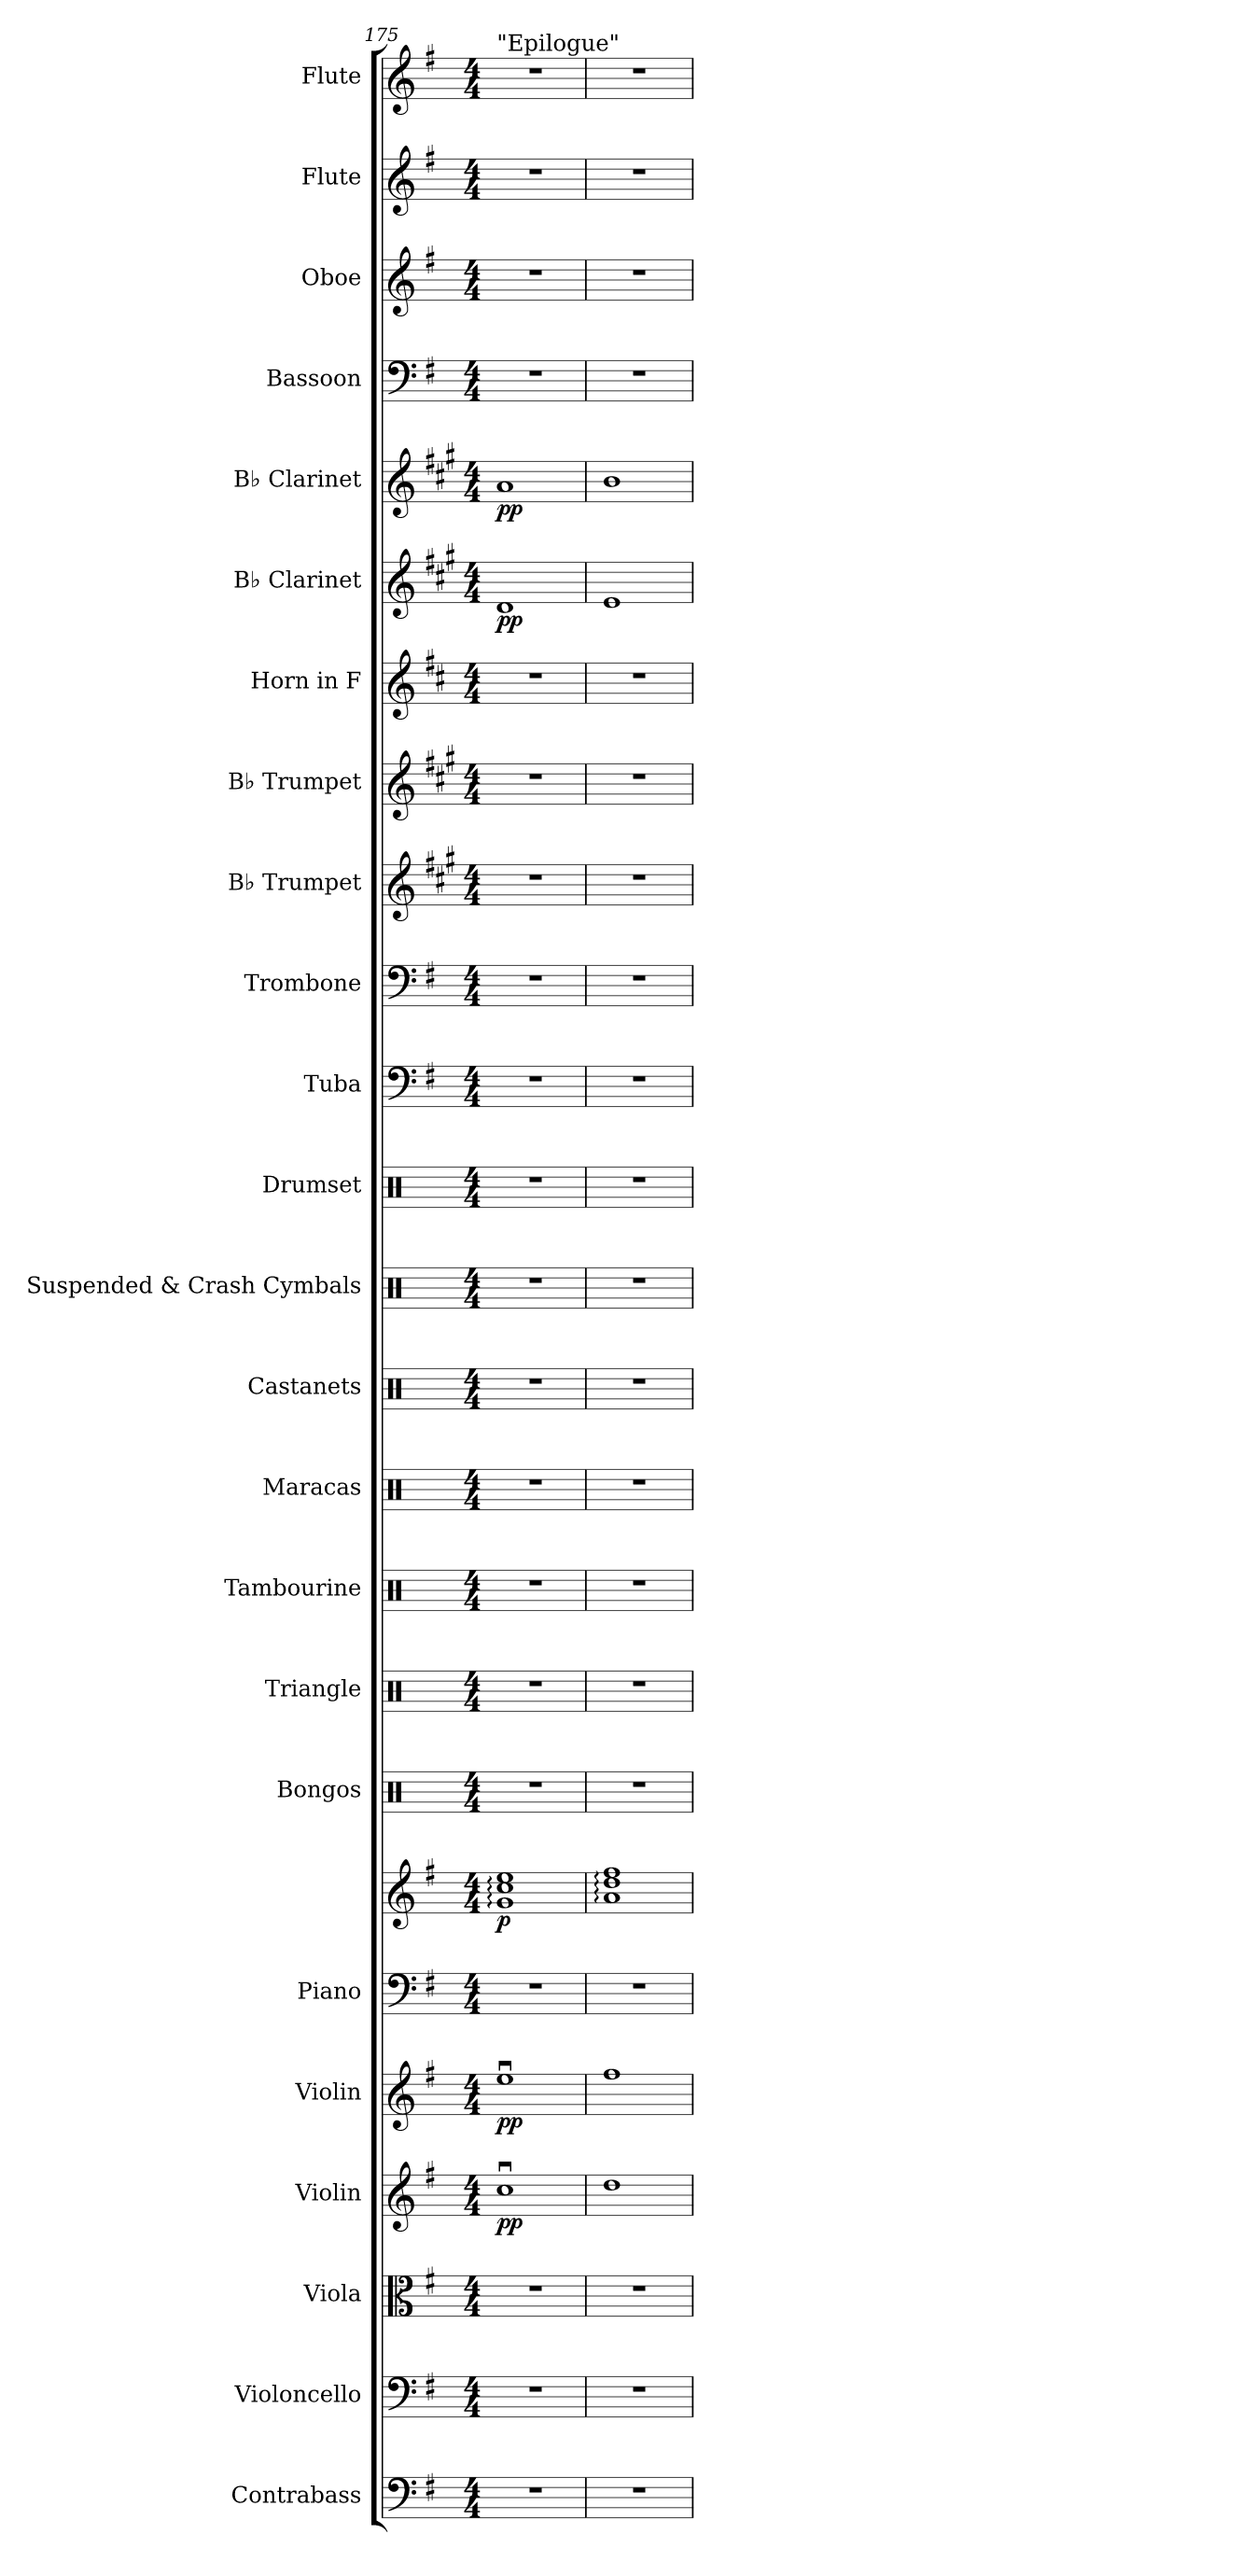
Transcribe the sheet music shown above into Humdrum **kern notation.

**kern	**kern	**kern	**kern	**dynam	**kern	**dynam	**kern	**kern	**dynam	**kern	**kern	**kern	**kern	**kern	**kern	**kern	**kern	**kern	**kern	**kern	**kern	**kern	**dynam	**kern	**dynam	**kern	**kern	**kern	**kern
*part24	*part23	*part22	*part21	*part21	*part20	*part20	*part19	*part19	*part19	*part18	*part17	*part16	*part15	*part14	*part13	*part12	*part11	*part10	*part9	*part8	*part7	*part6	*part6	*part5	*part5	*part4	*part3	*part2	*part1
*staff25	*staff24	*staff23	*staff22	*staff22	*staff21	*staff21	*staff20	*staff19	*staff19/20	*staff18	*staff17	*staff16	*staff15	*staff14	*staff13	*staff12	*staff11	*staff10	*staff9	*staff8	*staff7	*staff6	*staff6	*staff5	*staff5	*staff4	*staff3	*staff2	*staff1
*I"Contrabass	*I"Violoncello	*I"Viola	*I"Violin	*	*I"Violin	*	*I"Piano	*	*	*I"Bongos	*I"Triangle	*I"Tambourine	*I"Maracas	*I"Castanets	*I"Suspended &amp; Crash Cymbals	*I"Drumset	*I"Tuba	*I"Trombone	*I"B♭ Trumpet	*I"B♭ Trumpet	*I"Horn in F	*I"B♭ Clarinet	*	*I"B♭ Clarinet	*	*I"Bassoon	*I"Oboe	*I"Flute	*I"Flute
*I'Cb.	*I'Vc.	*I'Vla.	*I'Vln.	*	*I'Vln.	*	*I'Pno.	*	*	*I'Bon.	*I'Trgl.	*I'Tamb.	*I'Mrcs.	*I'Cst.	*I'Cym.	*I'D. Set	*I'Tba.	*I'Tbn.	*I'B♭ Tpt.	*I'B♭ Tpt.	*	*I'B♭ Cl.	*	*I'B♭ Cl.	*	*I'Bsn.	*I'Ob.	*I'Fl.	*I'Fl.
*clefF4	*clefF4	*clefC3	*clefG2	*	*clefG2	*	*clefF4	*clefG2	*	*clefX	*clefX	*clefX	*clefX	*clefX	*clefX	*clefX	*clefF4	*clefF4	*clefG2	*clefG2	*clefG2	*clefG2	*	*clefG2	*	*clefF4	*clefG2	*clefG2	*clefG2
*ITrd7c12	*	*	*	*	*	*	*	*	*	*	*	*	*	*	*	*	*	*	*ITrd1c2	*ITrd1c2	*ITrd4c7	*ITrd1c2	*	*ITrd1c2	*	*	*	*	*
*k[f#]	*k[f#]	*k[f#]	*k[f#]	*	*k[f#]	*	*k[f#]	*k[f#]	*	*k[]	*k[]	*k[]	*k[]	*k[]	*k[]	*k[]	*k[f#]	*k[f#]	*k[f#]	*k[f#]	*k[f#]	*k[f#]	*	*k[f#]	*	*k[f#]	*k[f#]	*k[f#]	*k[f#]
*M4/4	*M4/4	*M4/4	*M4/4	*	*M4/4	*	*M4/4	*M4/4	*	*M4/4	*M4/4	*M4/4	*M4/4	*M4/4	*M4/4	*M4/4	*M4/4	*M4/4	*M4/4	*M4/4	*M4/4	*M4/4	*	*M4/4	*	*M4/4	*M4/4	*M4/4	*M4/4
*MM68	*MM68	*MM68	*MM68	*	*MM68	*	*MM68	*MM68	*	*MM68	*MM68	*MM68	*MM68	*MM68	*MM68	*MM68	*MM68	*MM68	*MM68	*MM68	*MM68	*MM68	*	*MM68	*	*MM68	*MM68	*MM68	*MM68
=175	=175	=175	=175	=175	=175	=175	=175	=175	=175	=175	=175	=175	=175	=175	=175	=175	=175	=175	=175	=175	=175	=175	=175	=175	=175	=175	=175	=175	=175
!	!	!	!	!	!	!	!	!	!	!	!	!	!	!	!	!	!	!	!	!	!	!	!	!	!	!	!	!	!LO:TX:a:t="Epilogue"
!	!	!	!	!LO:DY:b	!	!LO:DY:b	!	!	!LO:DY:b	!	!	!	!	!	!	!	!	!	!	!	!	!	!LO:DY:b	!	!LO:DY:b	!	!	!	!
1r	1r	1r	1ccu	pp	1eeu	pp	1r	1g: 1cc: 1ee:	p	1r	1r	1r	1r	1r	1r	1r	1r	1r	1r	1r	1r	1c	pp	1g	pp	1r	1r	1r	1r
=176	=176	=176	=176	=176	=176	=176	=176	=176	=176	=176	=176	=176	=176	=176	=176	=176	=176	=176	=176	=176	=176	=176	=176	=176	=176	=176	=176	=176	=176
1r	1r	1r	1dd	.	1ff#	.	1r	1a: 1dd: 1ff#:	.	1r	1r	1r	1r	1r	1r	1r	1r	1r	1r	1r	1r	1d	.	1a	.	1r	1r	1r	1r
=	=	=	=	=	=	=	=	=	=	=	=	=	=	=	=	=	=	=	=	=	=	=	=	=	=	=	=	=	=
*-	*-	*-	*-	*-	*-	*-	*-	*-	*-	*-	*-	*-	*-	*-	*-	*-	*-	*-	*-	*-	*-	*-	*-	*-	*-	*-	*-	*-	*-
